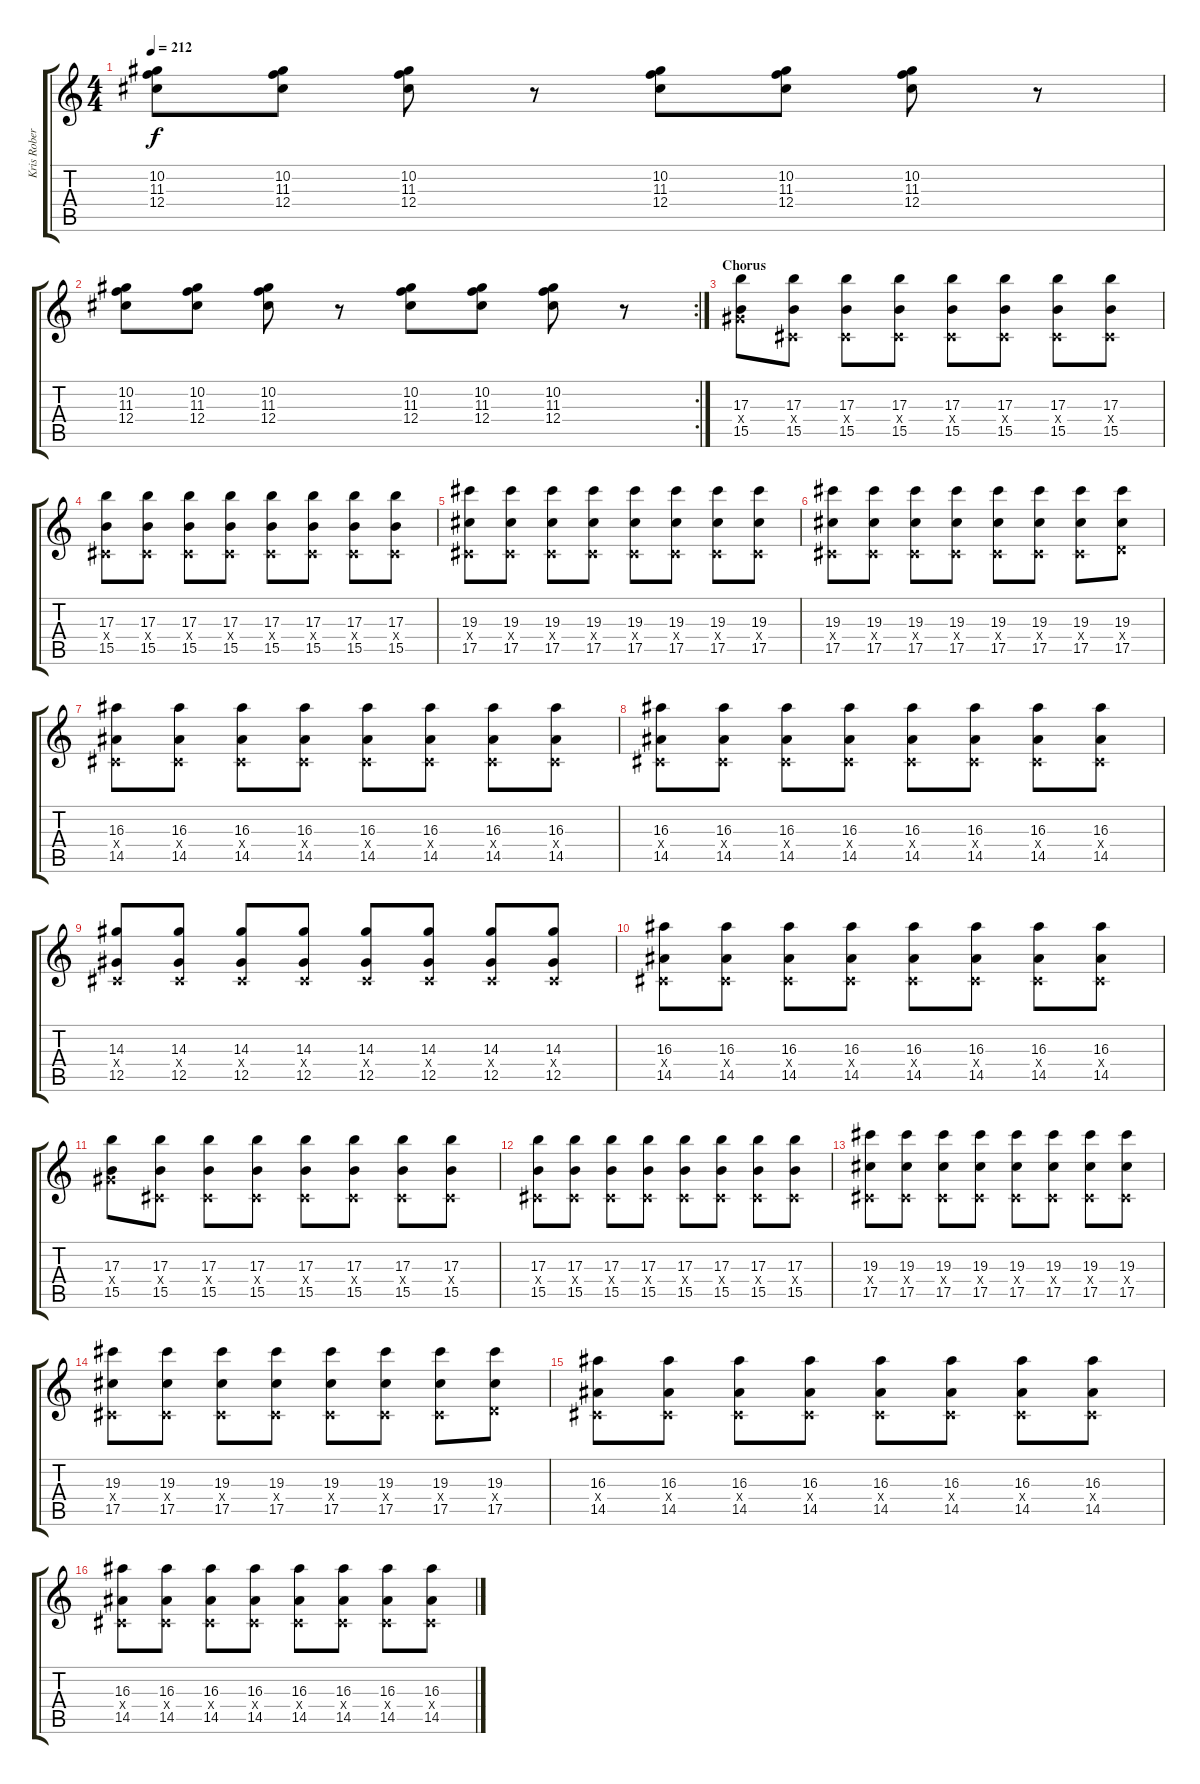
\track ("Kris Roberts" "Kris Rober") {instrument distortionguitar}
\staff {score tabs}
\tuning (Eb4 Bb3 Gb3 Db3 Ab2 Db2) {hide}
\ts (4 4)
\tempo 212
\clef g2
\ks c
(10.2 11.3 12.4).8{dy f} (10.2 11.3 12.4).8 (10.2 11.3 12.4).8 r.8 (10.2 11.3 12.4).8 (10.2 11.3 12.4).8 (10.2 11.3 12.4).8 r.8 |
\rc 2
(10.2 11.3 12.4).8 (10.2 11.3 12.4).8 (10.2 11.3 12.4).8 r.8 (10.2 11.3 12.4).8 (10.2 11.3 12.4).8 (10.2 11.3 12.4).8 r.8 |
\section ("" "Chorus")
(17.3 7.4{x} 15.5).8 (17.3 0.4{x} 15.5).8 (17.3 0.4{x} 15.5).8 (17.3 0.4{x} 15.5).8 (17.3 0.4{x} 15.5).8 (17.3 0.4{x} 15.5).8 (17.3 0.4{x} 15.5).8 (17.3 0.4{x} 15.5).8 |
(17.3 0.4{x} 15.5).8 (17.3 0.4{x} 15.5).8 (17.3 0.4{x} 15.5).8 (17.3 0.4{x} 15.5).8 (17.3 0.4{x} 15.5).8 (17.3 0.4{x} 15.5).8 (17.3 0.4{x} 15.5).8 (17.3 0.4{x} 15.5).8 |
(19.3 0.4{x} 17.5).8 (19.3 0.4{x} 17.5).8 (19.3 0.4{x} 17.5).8 (19.3 0.4{x} 17.5).8 (19.3 0.4{x} 17.5).8 (19.3 0.4{x} 17.5).8 (19.3 0.4{x} 17.5).8 (19.3 0.4{x} 17.5).8 |
(19.3 0.4{x} 17.5).8 (19.3 0.4{x} 17.5).8 (19.3 0.4{x} 17.5).8 (19.3 0.4{x} 17.5).8 (19.3 0.4{x} 17.5).8 (19.3 0.4{x} 17.5).8 (19.3 0.4{x} 17.5).8 (19.3 1.4{x} 17.5).8 |
(16.3 0.4{x} 14.5).8 (16.3 0.4{x} 14.5).8 (16.3 0.4{x} 14.5).8 (16.3 0.4{x} 14.5).8 (16.3 0.4{x} 14.5).8 (16.3 0.4{x} 14.5).8 (16.3 0.4{x} 14.5).8 (16.3 0.4{x} 14.5).8 |
(16.3 0.4{x} 14.5).8 (16.3 0.4{x} 14.5).8 (16.3 0.4{x} 14.5).8 (16.3 0.4{x} 14.5).8 (16.3 0.4{x} 14.5).8 (16.3 0.4{x} 14.5).8 (16.3 0.4{x} 14.5).8 (16.3 0.4{x} 14.5).8 |
(14.3 0.4{x} 12.5).8 (14.3 0.4{x} 12.5).8 (14.3 0.4{x} 12.5).8 (14.3 0.4{x} 12.5).8 (14.3 0.4{x} 12.5).8 (14.3 0.4{x} 12.5).8 (14.3 0.4{x} 12.5).8 (14.3 0.4{x} 12.5).8 |
(16.3 0.4{x} 14.5).8 (16.3 0.4{x} 14.5).8 (16.3 0.4{x} 14.5).8 (16.3 0.4{x} 14.5).8 (16.3 0.4{x} 14.5).8 (16.3 0.4{x} 14.5).8 (16.3 0.4{x} 14.5).8 (16.3 0.4{x} 14.5).8 |
(17.3 7.4{x} 15.5).8 (17.3 0.4{x} 15.5).8 (17.3 0.4{x} 15.5).8 (17.3 0.4{x} 15.5).8 (17.3 0.4{x} 15.5).8 (17.3 0.4{x} 15.5).8 (17.3 0.4{x} 15.5).8 (17.3 0.4{x} 15.5).8 |
(17.3 0.4{x} 15.5).8 (17.3 0.4{x} 15.5).8 (17.3 0.4{x} 15.5).8 (17.3 0.4{x} 15.5).8 (17.3 0.4{x} 15.5).8 (17.3 0.4{x} 15.5).8 (17.3 0.4{x} 15.5).8 (17.3 0.4{x} 15.5).8 |
(19.3 0.4{x} 17.5).8 (19.3 0.4{x} 17.5).8 (19.3 0.4{x} 17.5).8 (19.3 0.4{x} 17.5).8 (19.3 0.4{x} 17.5).8 (19.3 0.4{x} 17.5).8 (19.3 0.4{x} 17.5).8 (19.3 0.4{x} 17.5).8 |
(19.3 0.4{x} 17.5).8 (19.3 0.4{x} 17.5).8 (19.3 0.4{x} 17.5).8 (19.3 0.4{x} 17.5).8 (19.3 0.4{x} 17.5).8 (19.3 0.4{x} 17.5).8 (19.3 0.4{x} 17.5).8 (19.3 1.4{x} 17.5).8 |
(16.3 0.4{x} 14.5).8 (16.3 0.4{x} 14.5).8 (16.3 0.4{x} 14.5).8 (16.3 0.4{x} 14.5).8 (16.3 0.4{x} 14.5).8 (16.3 0.4{x} 14.5).8 (16.3 0.4{x} 14.5).8 (16.3 0.4{x} 14.5).8 |
(16.3 0.4{x} 14.5).8 (16.3 0.4{x} 14.5).8 (16.3 0.4{x} 14.5).8 (16.3 0.4{x} 14.5).8 (16.3 0.4{x} 14.5).8 (16.3 0.4{x} 14.5).8 (16.3 0.4{x} 14.5).8 (16.3 0.4{x} 14.5).8
